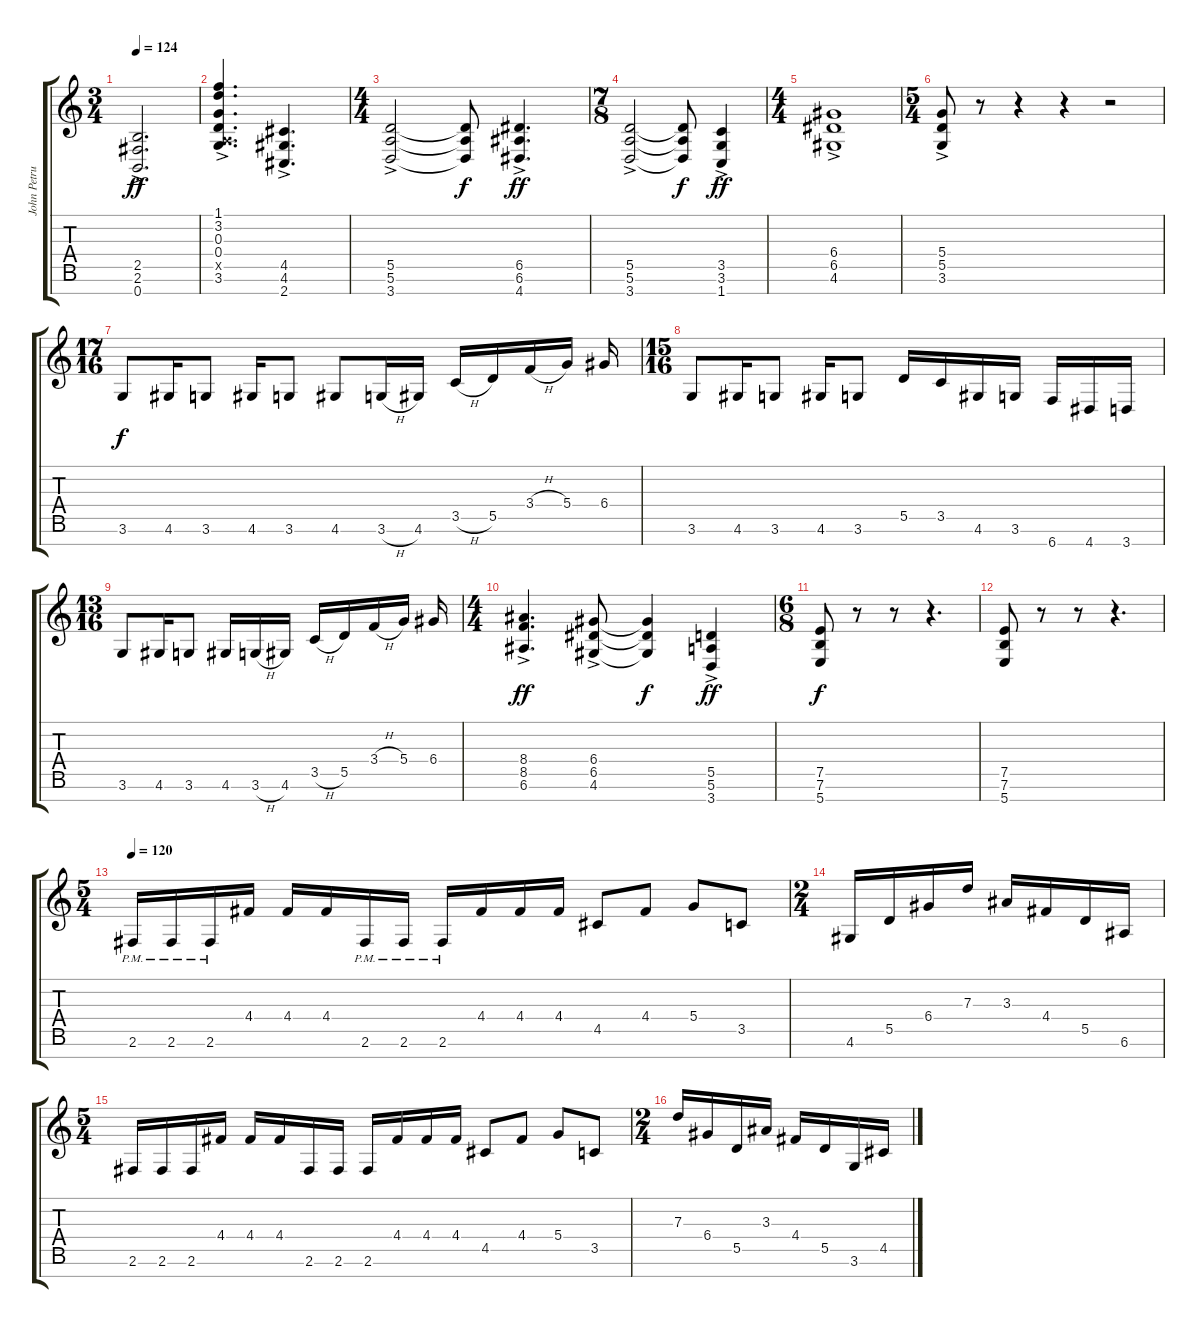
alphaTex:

\track ("John Petrucci Guitar 1 (main)" "John Petru") {instrument distortionguitar}
\staff {score tabs}
\tuning (E4 B3 G3 D3 A2 E2 B1) {hide}
\ts (3 4)
\tempo 124
\clef g2
\ks c
(2.5 2.6 0.7{ac}).2{d dy ff} |
(1.1{ac} 3.2 0.3 0.4 0.5{x} 3.6{ac}).4{d} (4.5 4.6 2.7{ac}).4{d} |
\ts (4 4)
(5.5 5.6 3.7{ac}).2 (5.5{t} 5.6{t} 3.7{t}).8{dy f} (6.5 6.6 4.7{ac}).4{d dy ff} |
\ts (7 8)
(5.5 5.6 3.7{ac}).2 (5.5{t} 5.6{t} 3.7{t}).8{dy f} (3.5 3.6 1.7{ac}).4{dy ff} |
\ts (4 4)
(6.4 6.5 4.6{ac}).1 |
\ts (5 4)
(5.4 5.5 3.6{ac}).8 r.8 r.4 r.4 r.2 |
\ts (17 16)
3.6.8{dy f} 4.6.16 3.6.8 4.6.16 3.6.8 4.6.8 3.6{h}.16 4.6.16 3.5{h}.16 5.5.16 3.4{h}.16 5.4.16 6.4.16 |
\ts (15 16)
3.6.8 4.6.16 3.6.8 4.6.16 3.6.8 5.5.16 3.5.16 4.6.16 3.6.16 6.7.16 4.7.16 3.7.16 |
\ts (13 16)
3.6.8 4.6.16 3.6.8 4.6.16 3.6{h}.16 4.6.16 3.5{h}.16 5.5.16 3.4{h}.16 5.4.16 6.4.16 |
\ts (4 4)
(8.4 8.5 6.6{ac}).4{d dy ff} (6.4 6.5 4.6{ac}).8 (6.4{t} 6.5{t} 4.6{t}).4{dy f} (5.5 5.6 3.7{ac}).4{dy ff} |
\ts (6 8)
(7.5 7.6 5.7).8{dy f} r.8 r.8 r.4{d} |
(7.5 7.6 5.7).8 r.8 r.8 r.4{d} |
\ts (5 4)
\tempo 120
2.6{pm}.16 2.6{pm}.16 2.6{pm}.16 4.4.16 4.4.16 4.4.16 2.6{pm}.16 2.6{pm}.16 2.6{pm}.16 4.4.16 4.4.16 4.4.16 4.5.8 4.4.8 5.4.8 3.5.8 |
\ts (2 4)
4.6.16 5.5.16 6.4.16 7.3.16 3.3.16 4.4.16 5.5.16 6.6.16 |
\ts (5 4)
2.6.16 2.6.16 2.6.16 4.4.16 4.4.16 4.4.16 2.6.16 2.6.16 2.6.16 4.4.16 4.4.16 4.4.16 4.5.8 4.4.8 5.4.8 3.5.8 |
\ts (2 4)
7.3.16 6.4.16 5.5.16 3.3.16 4.4.16 5.5.16 3.6.16 4.5.16
